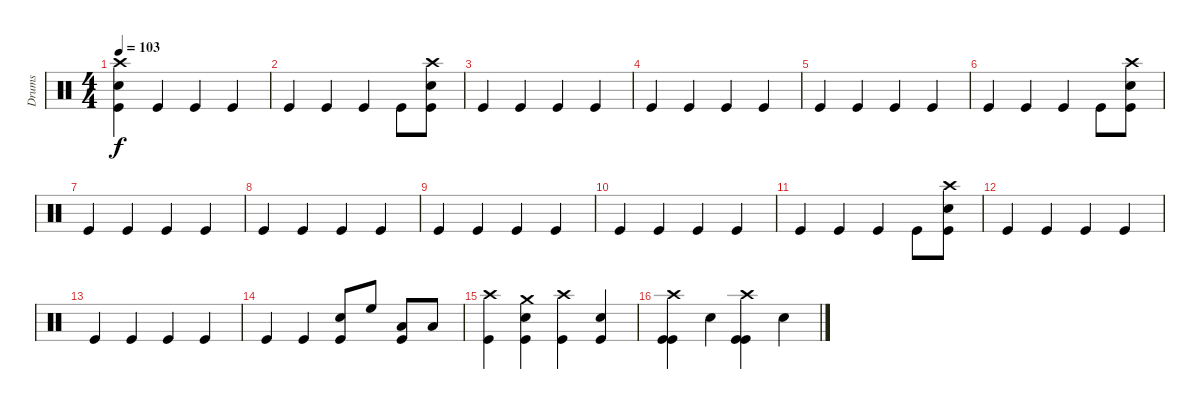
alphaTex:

\track ("Drums" "Drums") {instrument percussion}
\staff {score}
\articulation defaults
\ts (4 4)
\tempo 103
\clef neutral
\ks c
("Crash high (hit)" "Snare (hit) 2" "Kick (hit)").4{dy f} "Kick (hit)".4 "Kick (hit)".4 "Kick (hit)".4 |
"Kick (hit)".4 "Kick (hit)".4 "Kick (hit)".4 "Kick (hit)".8 ("Crash high (hit)" "Snare (hit) 2" "Kick (hit)").8 |
"Kick (hit)".4 "Kick (hit)".4 "Kick (hit)".4 "Kick (hit)".4 |
"Kick (hit)".4 "Kick (hit)".4 "Kick (hit)".4 "Kick (hit)".4 |
"Kick (hit)".4 "Kick (hit)".4 "Kick (hit)".4 "Kick (hit)".4 |
"Kick (hit)".4 "Kick (hit)".4 "Kick (hit)".4 "Kick (hit)".8 ("Crash high (hit)" "Snare (hit) 2" "Kick (hit)").8 |
"Kick (hit)".4 "Kick (hit)".4 "Kick (hit)".4 "Kick (hit)".4 |
"Kick (hit)".4 "Kick (hit)".4 "Kick (hit)".4 "Kick (hit)".4 |
"Kick (hit)".4 "Kick (hit)".4 "Kick (hit)".4 "Kick (hit)".4 |
"Kick (hit)".4 "Kick (hit)".4 "Kick (hit)".4 "Kick (hit)".4 |
"Kick (hit)".4 "Kick (hit)".4 "Kick (hit)".4 "Kick (hit)".8 ("Crash high (hit)" "Snare (hit) 2" "Kick (hit)").8 |
"Kick (hit)".4 "Kick (hit)".4 "Kick (hit)".4 "Kick (hit)".4 |
"Kick (hit)".4 "Kick (hit)".4 "Kick (hit)".4 "Kick (hit)".4 |
"Kick (hit)".4 "Kick (hit)".4 ("Snare (hit) 2" "Kick (hit)").8 "High Floor Tom (hit)".8 ("Low Tom (hit)" "Kick (hit)").8 "Low Floor Tom (hit)".8 |
("Crash high (hit)" "Kick (hit)").4 ("Crash medium (hit)" "Kick (hit)" "Snare (hit) 2").4 ("Crash high (hit)" "Kick (hit)").4 ("Kick (hit)" "Snare (hit) 2").4 |
("Crash high (hit)" "Kick (hit)" "Kick (hit)").4 "Snare (hit) 2".4 ("Crash high (hit)" "Kick (hit)" "Kick (hit)").4 "Snare (hit) 2".4
